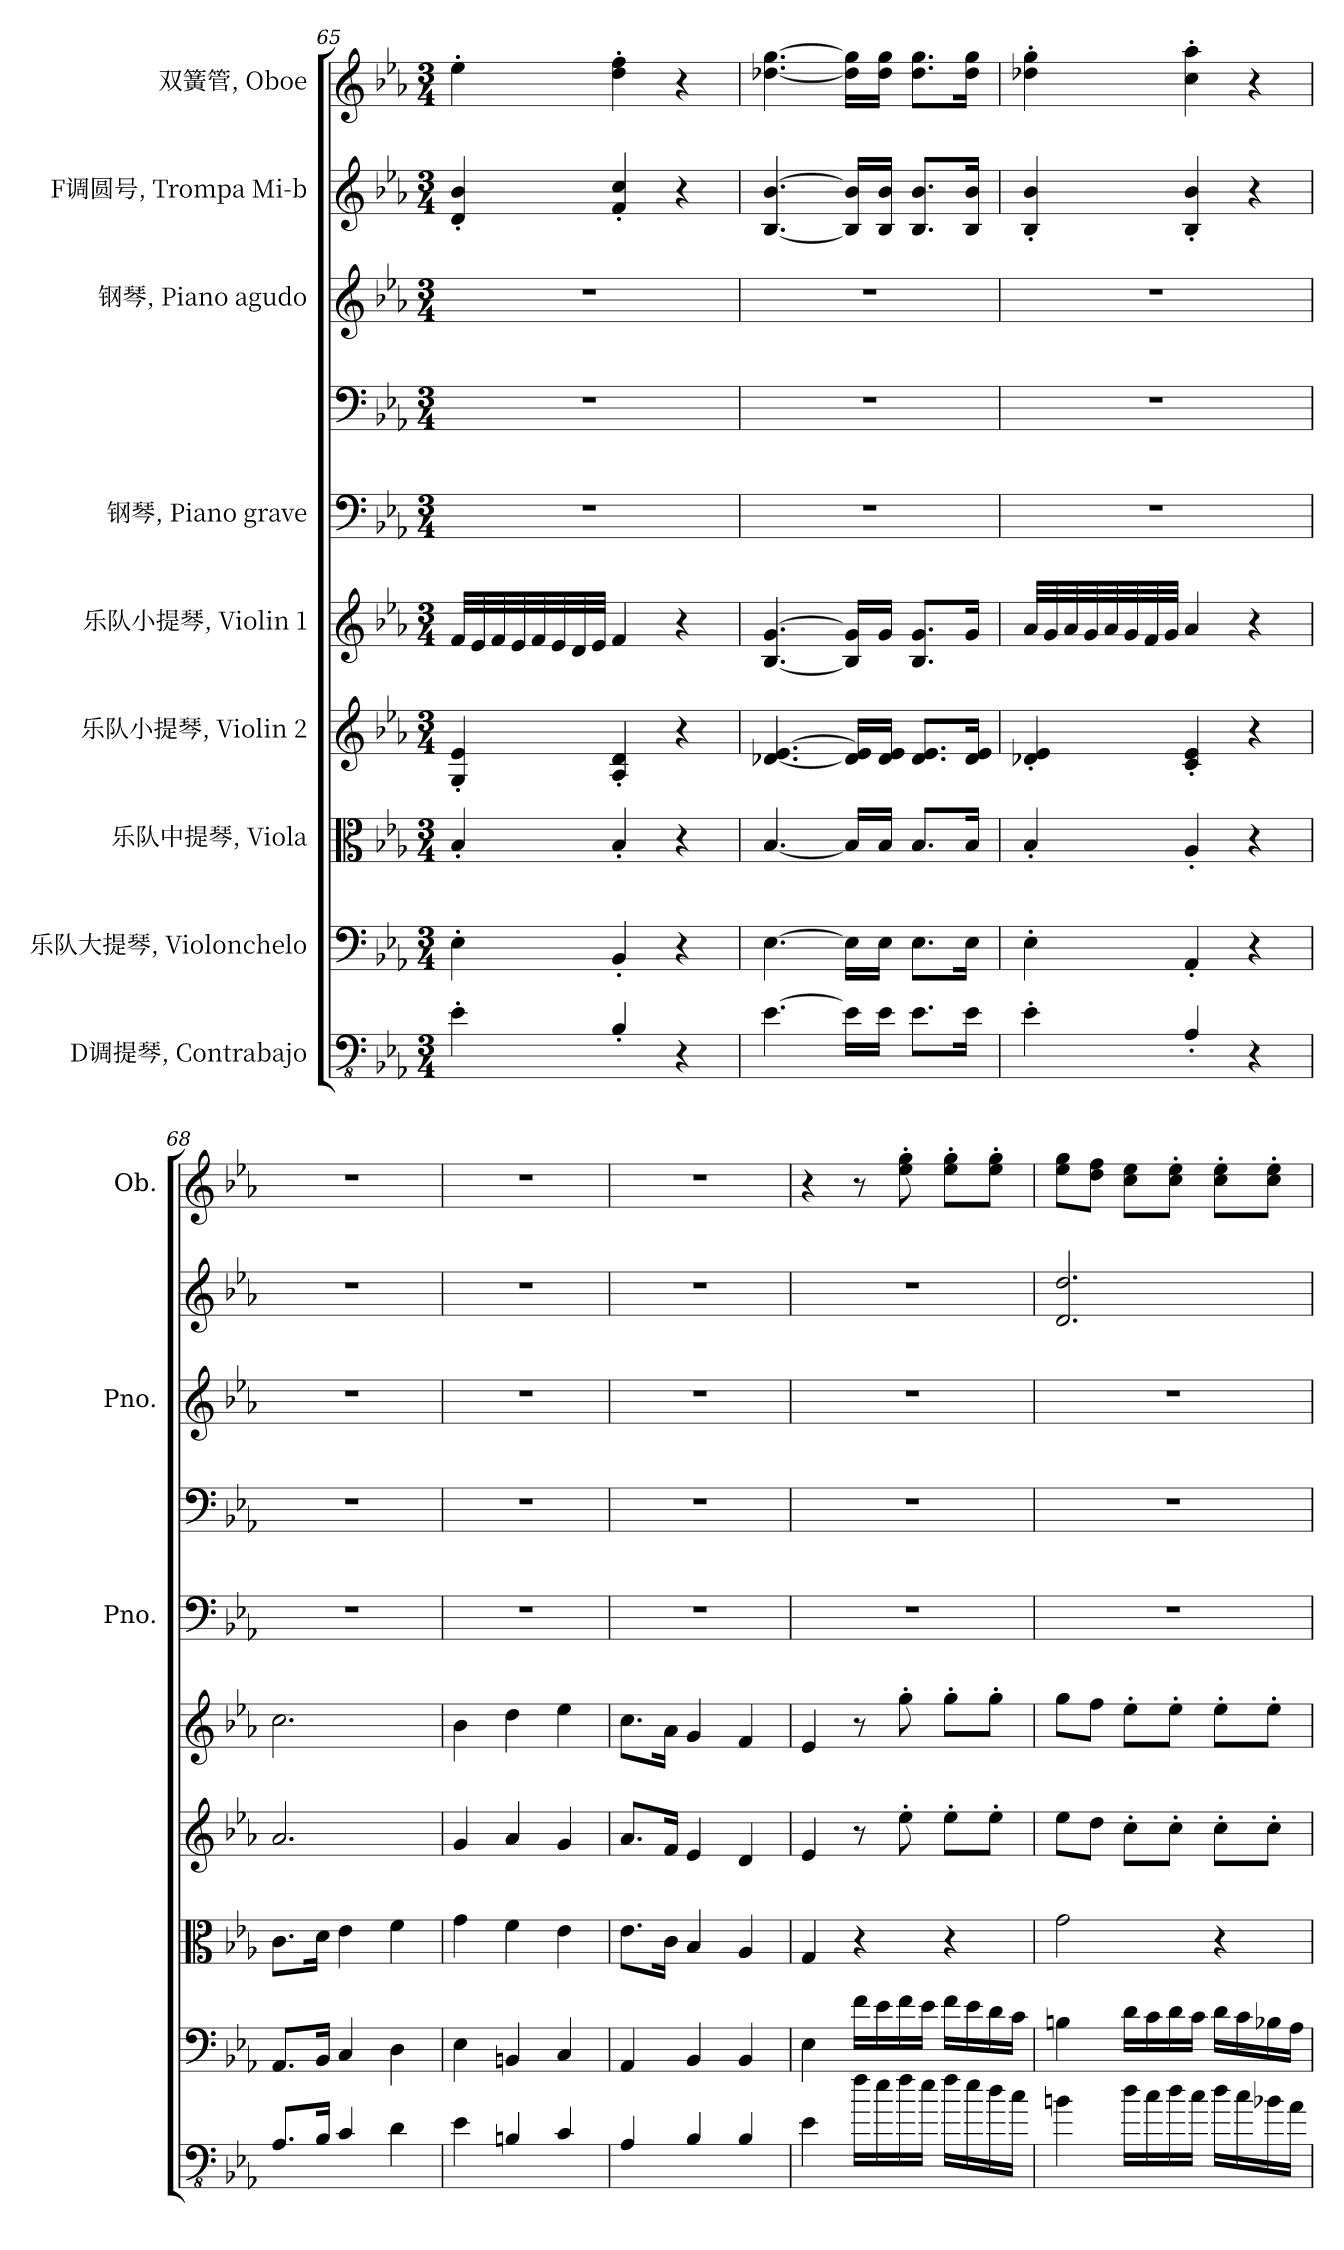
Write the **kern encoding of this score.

**kern	**kern	**kern	**kern	**kern	**kern	**kern	**kern	**kern	**kern
*part9	*part8	*part7	*part6	*part5	*part4	*part4	*part3	*part2	*part1
*staff10	*staff9	*staff8	*staff7	*staff6	*staff5	*staff4	*staff3	*staff2	*staff1
*I"D调提琴, Contrabajo	*I"乐队大提琴, Violonchelo	*I"乐队中提琴, Viola	*I"乐队小提琴, Violin 2	*I"乐队小提琴, Violin 1	*I"钢琴, Piano grave	*	*I"钢琴, Piano agudo	*I"F调圆号, Trompa Mi-b	*I"双簧管, Oboe
*	*	*	*	*	*I'Pno.	*	*I'Pno.	*	*I'Ob.
*clefFv4	*clefF4	*clefC3	*clefG2	*clefG2	*clefF4	*clefF4	*clefG2	*clefG2	*clefG2
*ITrd7c12	*	*	*	*	*	*	*	*ITrd4c7	*
*k[b-e-a-]	*k[b-e-a-]	*k[b-e-a-]	*k[b-e-a-]	*k[b-e-a-]	*k[b-e-a-]	*k[b-e-a-]	*k[b-e-a-]	*k[b-e-a-d-]	*k[b-e-a-]
*M3/4	*M3/4	*M3/4	*M3/4	*M3/4	*M3/4	*M3/4	*M3/4	*M3/4	*M3/4
=65	=65	=65	=65	=65	=65	=65	=65	=65	=65
4EE-'\	4E-'\	4B-'/	4G/' 4e-/'	32f/LLL	2.r	2.r	2.r	4G/' 4e-/'	4ee-'\
.	.	.	.	32e-/	.	.	.	.	.
.	.	.	.	32f/	.	.	.	.	.
.	.	.	.	32e-/	.	.	.	.	.
.	.	.	.	32f/	.	.	.	.	.
.	.	.	.	32e-/	.	.	.	.	.
.	.	.	.	32d/	.	.	.	.	.
.	.	.	.	32e-/JJJ	.	.	.	.	.
4BBB-'/	4BB-'/	4B-'/	4A-/' 4d/'	4f/	.	.	.	4B-/' 4f/'	4dd\' 4ff\'
4r	4r	4r	4r	4r	.	.	.	4r	4r
!!LO:PB:g=z
=66	=66	=66	=66	=66	=66	=66	=66	=66	=66
[4.EE-\	[4.E-\	[4.B-/	[4.d-X/ [4.e-/	[4.B-/ [4.g/	2.r	2.r	2.r	[4.E-/ [4.e-/	[4.dd-X\ [4.gg\
16EE-\LL]	16E-\LL]	16B-/LL]	16d-/] 16e-/]LL	16B-/] 16g/]LL	.	.	.	16E-/] 16e-/]LL	16dd-\] 16gg\]LL
16EE-\JJ	16E-\JJ	16B-/JJ	16d-/ 16e-/JJ	16g/JJ	.	.	.	16E-/ 16e-/JJ	16dd-\ 16gg\JJ
8.EE-\L	8.E-\L	8.B-/L	8.d-/ 8.e-/L	8.B-/ 8.g/L	.	.	.	8.E-/ 8.e-/L	8.dd-\ 8.gg\L
16EE-\Jk	16E-\Jk	16B-/Jk	16d-/ 16e-/Jk	16g/Jk	.	.	.	16E-/ 16e-/Jk	16dd-\ 16gg\Jk
=67	=67	=67	=67	=67	=67	=67	=67	=67	=67
4EE-'\	4E-'\	4B-'/	4d-X/' 4e-/'	32a-/LLL	2.r	2.r	2.r	4E-/' 4e-/'	4dd-X\' 4gg\'
.	.	.	.	32g/	.	.	.	.	.
.	.	.	.	32a-/	.	.	.	.	.
.	.	.	.	32g/	.	.	.	.	.
.	.	.	.	32a-/	.	.	.	.	.
.	.	.	.	32g/	.	.	.	.	.
.	.	.	.	32f/	.	.	.	.	.
.	.	.	.	32g/JJJ	.	.	.	.	.
4AAA-'/	4AA-'/	4A-'/	4c/' 4e-/'	4a-/	.	.	.	4E-/' 4e-/'	4cc\' 4aa-\'
4r	4r	4r	4r	4r	.	.	.	4r	4r
=68	=68	=68	=68	=68	=68	=68	=68	=68	=68
*	*	*	*	*	*	*	*	*	*MM143
8.AAA-/L	8.AA-/L	8.c\L	2.a-/	2.cc\	2.r	2.r	2.r	2.r	2.r
16BBB-/Jk	16BB-/Jk	16d\Jk	.	.	.	.	.	.	.
4CC/	4C/	4e-\	.	.	.	.	.	.	.
4DD\	4D\	4f\	.	.	.	.	.	.	.
=69	=69	=69	=69	=69	=69	=69	=69	=69	=69
4EE-\	4E-\	4g\	4g/	4b-\	2.r	2.r	2.r	2.r	2.r
4BBBn/	4BBn/	4f\	4a-/	4dd\	.	.	.	.	.
4CC/	4C/	4e-\	4g/	4ee-\	.	.	.	.	.
=70	=70	=70	=70	=70	=70	=70	=70	=70	=70
4AAA-/	4AA-/	8.e-\L	8.a-/L	8.cc\L	2.r	2.r	2.r	2.r	2.r
.	.	16c\Jk	16f/Jk	16a-\Jk	.	.	.	.	.
4BBB-/	4BB-/	4B-/	4e-/	4g/	.	.	.	.	.
4BBB-/	4BB-/	4A-/	4d/	4f/	.	.	.	.	.
!!LO:PB:g=z
=71	=71	=71	=71	=71	=71	=71	=71	=71	=71
4EE-\	4E-\	4G/	4e-/	4e-/	2.r	2.r	2.r	2.r	4r
*	*	*	*	*	*	*	*	*	*MM150
16F\LL	16f\LL	4r	8r	8r	.	.	.	.	8r
16E-\	16e-\	.	.	.	.	.	.	.	.
16F\	16f\	.	8ee-'\	8gg'\	.	.	.	.	8ee-\' 8gg\'
16E-\JJ	16e-\JJ	.	.	.	.	.	.	.	.
16F\LL	16f\LL	4r	8ee-'\L	8gg'\L	.	.	.	.	8ee-\' 8gg\'L
16E-\	16e-\	.	.	.	.	.	.	.	.
16D\	16d\	.	8ee-'\J	8gg'\J	.	.	.	.	8ee-\' 8gg\'J
16C\JJ	16c\JJ	.	.	.	.	.	.	.	.
=72	=72	=72	=72	=72	=72	=72	=72	=72	=72
4BBn\	4Bn\	2g\	8ee-\L	8gg\L	2.r	2.r	2.r	2.G/ 2.g/	8ee-\ 8gg\L
.	.	.	8dd\J	8ff\J	.	.	.	.	8dd\ 8ff\J
16D\LL	16d\LL	.	8cc'\L	8ee-'\L	.	.	.	.	8cc\ 8ee-\L
16C\	16c\	.	.	.	.	.	.	.	.
16D\	16d\	.	8cc'\J	8ee-'\J	.	.	.	.	8cc\' 8ee-\'J
16C\JJ	16c\JJ	.	.	.	.	.	.	.	.
16D\LL	16d\LL	4r	8cc'\L	8ee-'\L	.	.	.	.	8cc\' 8ee-\'L
16C\	16c\	.	.	.	.	.	.	.	.
16BB-X\	16B-X\	.	8cc'\J	8ee-'\J	.	.	.	.	8cc\' 8ee-\'J
16AA-\JJ	16A-\JJ	.	.	.	.	.	.	.	.
=	=	=	=	=	=	=	=	=	=
*-	*-	*-	*-	*-	*-	*-	*-	*-	*-
